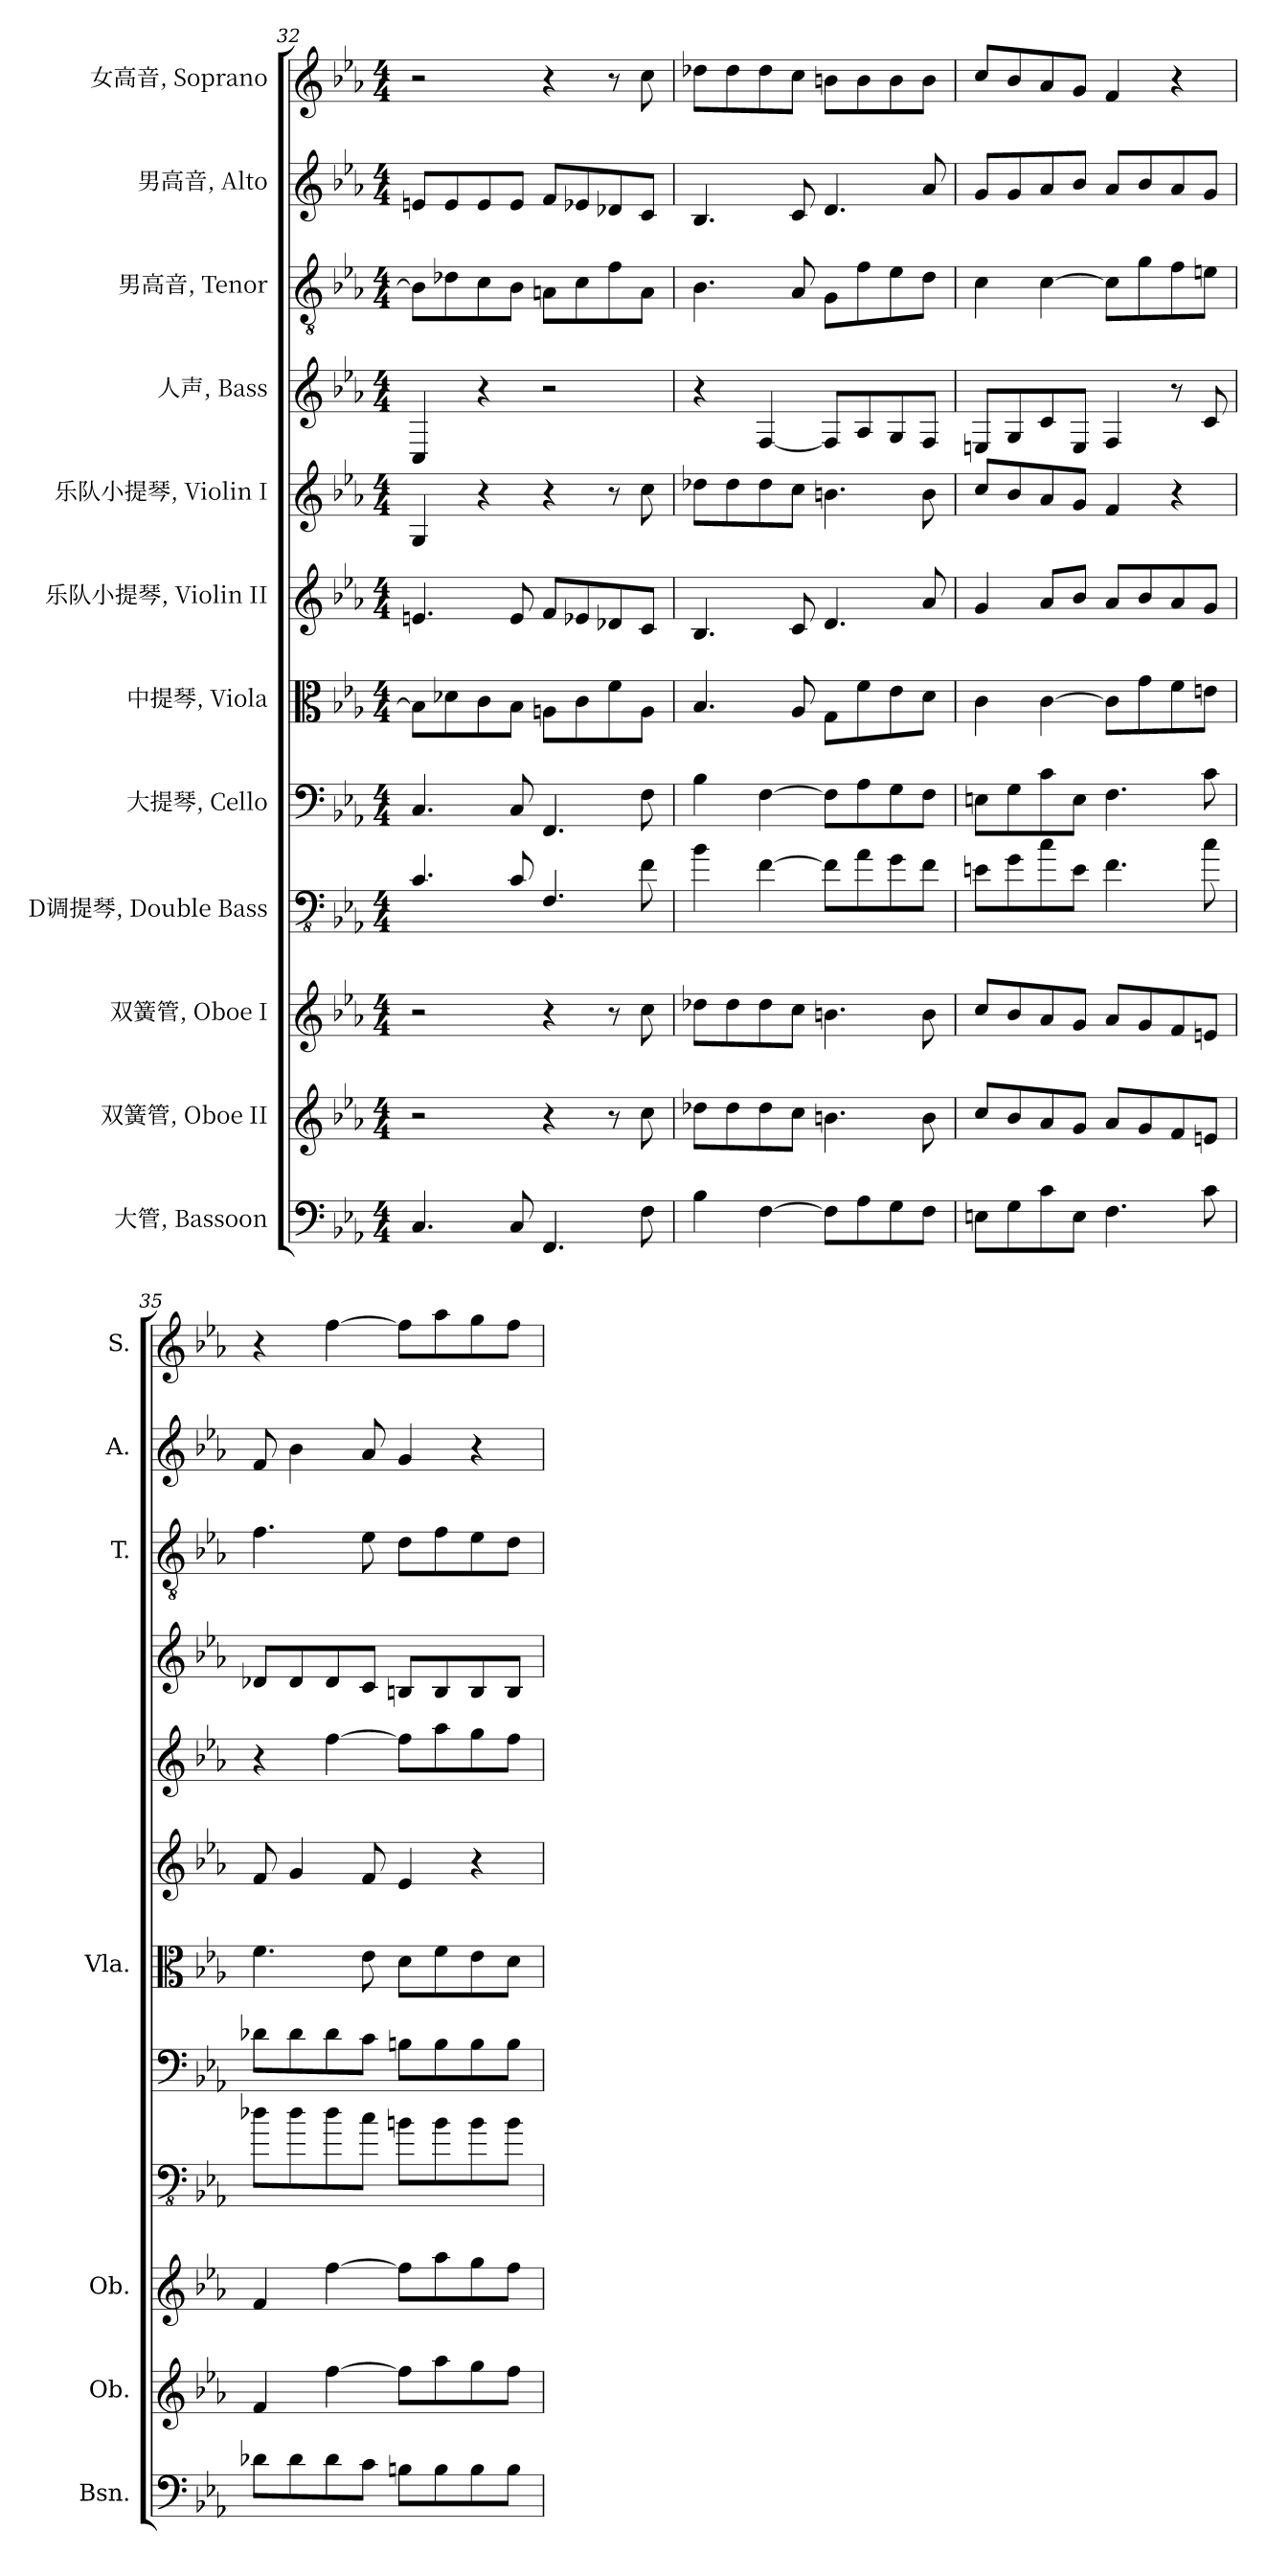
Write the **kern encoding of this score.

**kern	**kern	**kern	**kern	**kern	**kern	**kern	**kern	**kern	**kern	**kern	**kern
*part12	*part11	*part10	*part9	*part8	*part7	*part6	*part5	*part4	*part3	*part2	*part1
*staff12	*staff11	*staff10	*staff9	*staff8	*staff7	*staff6	*staff5	*staff4	*staff3	*staff2	*staff1
*I"大管, Bassoon	*I"双簧管, Oboe II	*I"双簧管, Oboe I	*I"D调提琴, Double Bass	*I"大提琴, Cello	*I"中提琴, Viola	*I"乐队小提琴, Violin II	*I"乐队小提琴, Violin I	*I"人声, Bass	*I"男高音, Tenor	*I"男高音, Alto	*I"女高音, Soprano
*I'Bsn.	*I'Ob.	*I'Ob.	*	*	*I'Vla.	*	*	*	*I'T.	*I'A.	*I'S.
*clefF4	*clefG2	*clefG2	*clefFv4	*clefF4	*clefC3	*clefG2	*clefG2	*clefG2	*clefGv2	*clefG2	*clefG2
*	*	*	*ITrd7c12	*	*	*	*	*	*	*	*
*k[b-e-a-]	*k[b-e-a-]	*k[b-e-a-]	*k[b-e-a-]	*k[b-e-a-]	*k[b-e-a-]	*k[b-e-a-]	*k[b-e-a-]	*k[b-e-a-]	*k[b-e-a-]	*k[b-e-a-]	*k[b-e-a-]
*M4/4	*M4/4	*M4/4	*M4/4	*M4/4	*M4/4	*M4/4	*M4/4	*M4/4	*M4/4	*M4/4	*M4/4
=32	=32	=32	=32	=32	=32	=32	=32	=32	=32	=32	=32
4.C/	2r	2r	4.CC/	4.C/	8B-\L]	4.en/	4G/	4C/	8B-\L]	8en/L	2r
.	.	.	.	.	8d-X\	.	.	.	8d-X\	8e/	.
.	.	.	.	.	8c\	.	4r	4r	8c\	8e/	.
8C/	.	.	8CC/	8C/	8B-\J	8e/	.	.	8B-\J	8e/J	.
4.FF/	4r	4r	4.FFF/	4.FF/	8An\L	8f/L	4r	2r	8An\L	8f/L	4r
.	.	.	.	.	8c\	8e-X/	.	.	8c\	8e-X/	.
.	8r	8r	.	.	8f\	8d-X/	8r	.	8f\	8d-X/	8r
8F\	8cc\	8cc\	8FF\	8F\	8A\J	8c/J	8cc\	.	8A\J	8c/J	8cc\
!!LO:PB:g=z
=33	=33	=33	=33	=33	=33	=33	=33	=33	=33	=33	=33
4B-\	8dd-X\L	8dd-X\L	4BB-\	4B-\	4.B-/	4.B-/	8dd-X\L	4r	4.B-\	4.B-/	8dd-X\L
.	8dd-\	8dd-\	.	.	.	.	8dd-\	.	.	.	8dd-\
[4F\	8dd-\	8dd-\	[4FF\	[4F\	.	.	8dd-\	[4F/	.	.	8dd-\
.	8cc\J	8cc\J	.	.	8A-/	8c/	8cc\J	.	8A-/	8c/	8cc\J
8F\L]	4.bn\	4.bn\	8FF\L]	8F\L]	8G\L	4.d/	4.bn\	8F/L]	8G\L	4.d/	8bn\L
8A-\	.	.	8AA-\	8A-\	8f\	.	.	8A-/	8f\	.	8b\
8G\	.	.	8GG\	8G\	8e-\	.	.	8G/	8e-\	.	8b\
8F\J	8b\	8b\	8FF\J	8F\J	8d\J	8a-/	8b\	8F/J	8d\J	8a-/	8b\J
=34	=34	=34	=34	=34	=34	=34	=34	=34	=34	=34	=34
8En\L	8cc/L	8cc/L	8EEn\L	8En\L	4c\	4g/	8cc/L	8En/L	4c\	8g/L	8cc/L
8G\	8b-/	8b-/	8GG\	8G\	.	.	8b-/	8G/	.	8g/	8b-/
8c\	8a-/	8a-/	8C\	8c\	[4c\	8a-/L	8a-/	8c/	[4c\	8a-/	8a-/
8E\J	8g/J	8g/J	8EE\J	8E\J	.	8b-/J	8g/J	8E/J	.	8b-/J	8g/J
4.F\	8a-/L	8a-/L	4.FF\	4.F\	8c\L]	8a-/L	4f/	4F/	8c\L]	8a-/L	4f/
.	8g/	8g/	.	.	8g\	8b-/	.	.	8g\	8b-/	.
.	8f/	8f/	.	.	8f\	8a-/	4r	8r	8f\	8a-/	4r
8c\	8en/J	8en/J	8C\	8c\	8en\J	8g/J	.	8c/	8en\J	8g/J	.
=35	=35	=35	=35	=35	=35	=35	=35	=35	=35	=35	=35
8d-X\L	4f/	4f/	8D-X\L	8d-X\L	4.f\	8f/	4r	8d-X/L	4.f\	8f/	4r
8d-\	.	.	8D-\	8d-\	.	4g/	.	8d-/	.	4b-\	.
8d-\	[4ff\	[4ff\	8D-\	8d-\	.	.	[4ff\	8d-/	.	.	[4ff\
8c\J	.	.	8C\J	8c\J	8e-\	8f/	.	8c/J	8e-\	8a-/	.
8Bn\L	8ff\L]	8ff\L]	8BBn\L	8Bn\L	8d\L	4e-/	8ff\L]	8Bn/L	8d\L	4g/	8ff\L]
8B\	8aa-\	8aa-\	8BB\	8B\	8f\	.	8aa-\	8B/	8f\	.	8aa-\
8B\	8gg\	8gg\	8BB\	8B\	8e-\	4r	8gg\	8B/	8e-\	4r	8gg\
8B\J	8ff\J	8ff\J	8BB\J	8B\J	8d\J	.	8ff\J	8B/J	8d\J	.	8ff\J
=	=	=	=	=	=	=	=	=	=	=	=
*-	*-	*-	*-	*-	*-	*-	*-	*-	*-	*-	*-
